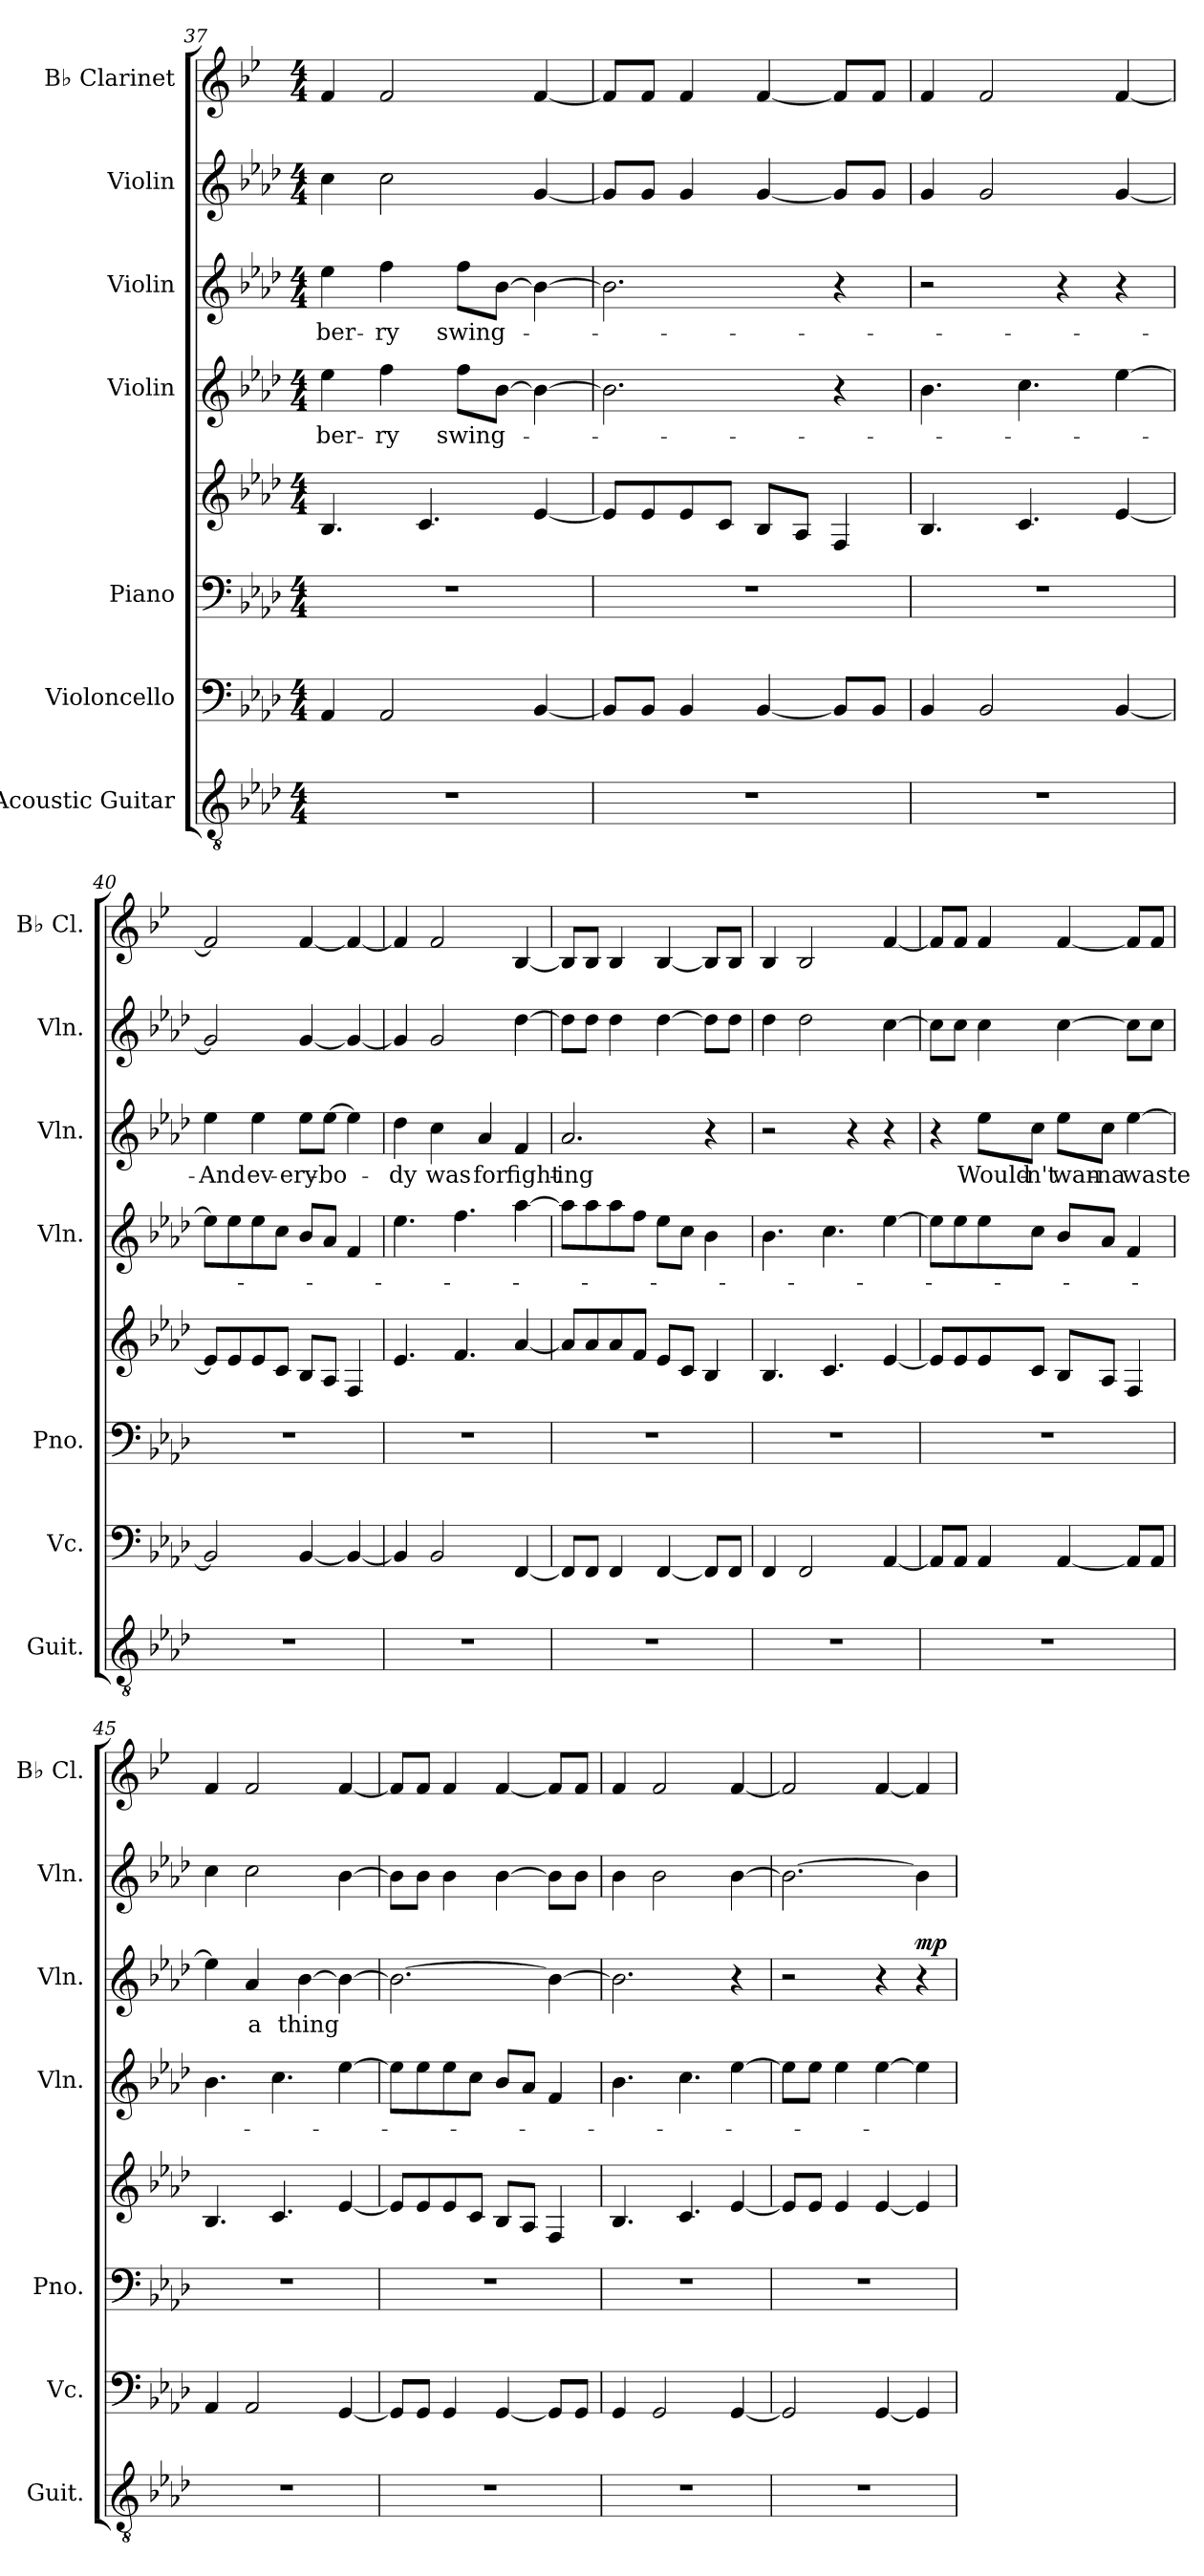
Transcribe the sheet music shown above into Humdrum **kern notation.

**kern	**kern	**kern	**kern	**kern	**text	**kern	**text	**dynam	**kern	**kern
*part7	*part6	*part5	*part5	*part4	*part4	*part3	*part3	*part3	*part2	*part1
*staff8	*staff7	*staff6	*staff5	*staff4	*staff4	*staff3	*staff3	*staff3	*staff2	*staff1
*I"Acoustic Guitar	*I"Violoncello	*I"Piano	*	*I"Violin	*	*I"Violin	*	*	*I"Violin	*I"B♭ Clarinet
*I'Guit.	*I'Vc.	*I'Pno.	*	*I'Vln.	*	*I'Vln.	*	*	*I'Vln.	*I'B♭ Cl.
*clefGv2	*clefF4	*clefF4	*clefG2	*clefG2	*	*clefG2	*	*	*clefG2	*clefG2
*	*	*	*	*	*	*	*	*	*	*ITrd1c2
*k[b-e-a-d-]	*k[b-e-a-d-]	*k[b-e-a-d-]	*k[b-e-a-d-]	*k[b-e-a-d-]	*	*k[b-e-a-d-]	*	*	*k[b-e-a-d-]	*k[b-e-a-d-]
*M4/4	*M4/4	*M4/4	*M4/4	*M4/4	*	*M4/4	*	*	*M4/4	*M4/4
=37	=37	=37	=37	=37	=37	=37	=37	=37	=37	=37
!	!	!	!	!	!LO:LY:b	!	!LO:LY:b	!	!	!
1r	4AA-/	1r	4.B-/	4ee-\	-ber-	4ee-\	-ber-	.	4cc\	4e-/
!	!	!	!	!	!LO:LY:b	!	!LO:LY:b	!	!	!
.	2AA-/	.	.	4ff\	-ry	4ff\	-ry	.	2cc\	2e-/
.	.	.	4.c/	.	.	.	.	.	.	.
!	!	!	!	!	!LO:LY:b	!	!LO:LY:b	!	!	!
.	.	.	.	8ff\L	swing-	8ff\L	swing-	.	.	.
.	.	.	.	[8b-\J	.	[8b-\J	.	.	.	.
.	[4BB-/	.	[4e-/	4b-\_	.	4b-\_	.	.	[4g/	[4e-/
=38	=38	=38	=38	=38	=38	=38	=38	=38	=38	=38
1r	8BB-/L]	1r	8e-/L]	2.b-\]	.	2.b-\]	.	.	8g/L]	8e-/L]
.	8BB-/J	.	8e-/	.	.	.	.	.	8g/J	8e-/J
.	4BB-/	.	8e-/	.	.	.	.	.	4g/	4e-/
.	.	.	8c/J	.	.	.	.	.	.	.
.	[4BB-/	.	8B-/L	.	.	.	.	.	[4g/	[4e-/
.	.	.	8A-/J	.	.	.	.	.	.	.
.	8BB-/L]	.	4F/	4r	.	4r	.	.	8g/L]	8e-/L]
.	8BB-/J	.	.	.	.	.	.	.	8g/J	8e-/J
!!LO:PB:g=z
=39	=39	=39	=39	=39	=39	=39	=39	=39	=39	=39
1r	4BB-/	1r	4.B-/	4.b-\	.	2r	.	.	4g/	4e-/
.	2BB-/	.	.	.	.	.	.	.	2g/	2e-/
.	.	.	4.c/	4.cc\	.	.	.	.	.	.
.	.	.	.	.	.	4r	.	.	.	.
.	[4BB-/	.	[4e-/	[4ee-\	.	4r	.	.	[4g/	[4e-/
=40	=40	=40	=40	=40	=40	=40	=40	=40	=40	=40
!	!	!	!	!	!	!	!LO:LY:b	!	!	!
1r	2BB-/]	1r	8e-/L]	8ee-\L]	.	4ee-\	-And	.	2g/]	2e-/]
.	.	.	8e-/	8ee-\	.	.	.	.	.	.
!	!	!	!	!	!	!	!LO:LY:b	!	!	!
.	.	.	8e-/	8ee-\	.	4ee-\	ev-	.	.	.
.	.	.	8c/J	8cc\J	.	.	.	.	.	.
!	!	!	!	!	!	!	!LO:LY:b	!	!	!
.	[4BB-/	.	8B-/L	8b-/L	.	8ee-\L	-ery-	.	[4g/	[4e-/
!	!	!	!	!	!	!	!LO:LY:b	!	!	!
.	.	.	8A-/J	8a-/J	.	[8ee-\J	-bo-	.	.	.
.	4BB-/_	.	4F/	4f/	.	4ee-\]	.	.	4g/_	4e-/_
=41	=41	=41	=41	=41	=41	=41	=41	=41	=41	=41
!	!	!	!	!	!	!	!LO:LY:b	!	!	!
1r	4BB-/]	1r	4.e-/	4.ee-\	.	4dd-\	-dy	.	4g/]	4e-/]
!	!	!	!	!	!	!	!LO:LY:b	!	!	!
.	2BB-/	.	.	.	.	4cc\	was	.	2g/	2e-/
.	.	.	4.f/	4.ff\	.	.	.	.	.	.
!	!	!	!	!	!	!	!LO:LY:b	!	!	!
.	.	.	.	.	.	4a-/	for	.	.	.
!	!	!	!	!	!	!	!LO:LY:b	!	!	!
.	[4FF/	.	[4a-/	[4aa-\	.	4f/	fight-	.	[4dd-\	[4A-/
=42	=42	=42	=42	=42	=42	=42	=42	=42	=42	=42
!	!	!	!	!	!	!	!LO:LY:b	!	!	!
1r	8FF/L]	1r	8a-/L]	8aa-\L]	.	2.a-/	-ing	.	8dd-\L]	8A-/L]
.	8FF/J	.	8a-/	8aa-\	.	.	.	.	8dd-\J	8A-/J
.	4FF/	.	8a-/	8aa-\	.	.	.	.	4dd-\	4A-/
.	.	.	8f/J	8ff\J	.	.	.	.	.	.
.	[4FF/	.	8e-/L	8ee-\L	.	.	.	.	[4dd-\	[4A-/
.	.	.	8c/J	8cc\J	.	.	.	.	.	.
.	8FF/L]	.	4B-/	4b-\	.	4r	.	.	8dd-\L]	8A-/L]
.	8FF/J	.	.	.	.	.	.	.	8dd-\J	8A-/J
=43	=43	=43	=43	=43	=43	=43	=43	=43	=43	=43
1r	4FF/	1r	4.B-/	4.b-\	.	2r	.	.	4dd-\	4A-/
.	2FF/	.	.	.	.	.	.	.	2dd-\	2A-/
.	.	.	4.c/	4.cc\	.	.	.	.	.	.
.	.	.	.	.	.	4r	.	.	.	.
.	[4AA-/	.	[4e-/	[4ee-\	.	4r	.	.	[4cc\	[4e-/
!!LO:PB:g=z
=44	=44	=44	=44	=44	=44	=44	=44	=44	=44	=44
1r	8AA-/L]	1r	8e-/L]	8ee-\L]	.	4r	.	.	8cc\L]	8e-/L]
.	8AA-/J	.	8e-/	8ee-\	.	.	.	.	8cc\J	8e-/J
!	!	!	!	!	!	!	!LO:LY:b	!	!	!
.	4AA-/	.	8e-/	8ee-\	.	8ee-\L	Would-	.	4cc\	4e-/
!	!	!	!	!	!	!	!LO:LY:b	!	!	!
.	.	.	8c/J	8cc\J	.	8cc\J	-n't	.	.	.
!	!	!	!	!	!	!	!LO:LY:b	!	!	!
.	[4AA-/	.	8B-/L	8b-/L	.	8ee-\L	wan-	.	[4cc\	[4e-/
!	!	!	!	!	!	!	!LO:LY:b	!	!	!
.	.	.	8A-/J	8a-/J	.	8cc\J	-na	.	.	.
!	!	!	!	!	!	!	!LO:LY:b	!	!	!
.	8AA-/L]	.	4F/	4f/	.	[4ee-\	waste	.	8cc\L]	8e-/L]
.	8AA-/J	.	.	.	.	.	.	.	8cc\J	8e-/J
=45	=45	=45	=45	=45	=45	=45	=45	=45	=45	=45
1r	4AA-/	1r	4.B-/	4.b-\	.	4ee-\]	.	.	4cc\	4e-/
!	!	!	!	!	!	!	!LO:LY:b	!	!	!
.	2AA-/	.	.	.	.	4a-/	a	.	2cc\	2e-/
.	.	.	4.c/	4.cc\	.	.	.	.	.	.
!	!	!	!	!	!	!	!LO:LY:b	!	!	!
.	.	.	.	.	.	[4b-\	thing	.	.	.
.	[4GG/	.	[4e-/	[4ee-\	.	4b-\_	.	.	[4b-\	[4e-/
=46	=46	=46	=46	=46	=46	=46	=46	=46	=46	=46
1r	8GG/L]	1r	8e-/L]	8ee-\L]	.	2.b-\_	.	.	8b-\L]	8e-/L]
.	8GG/J	.	8e-/	8ee-\	.	.	.	.	8b-\J	8e-/J
.	4GG/	.	8e-/	8ee-\	.	.	.	.	4b-\	4e-/
.	.	.	8c/J	8cc\J	.	.	.	.	.	.
.	[4GG/	.	8B-/L	8b-/L	.	.	.	.	[4b-\	[4e-/
.	.	.	8A-/J	8a-/J	.	.	.	.	.	.
.	8GG/L]	.	4F/	4f/	.	4b-\_	.	.	8b-\L]	8e-/L]
.	8GG/J	.	.	.	.	.	.	.	8b-\J	8e-/J
=47	=47	=47	=47	=47	=47	=47	=47	=47	=47	=47
1r	4GG/	1r	4.B-/	4.b-\	.	2.b-\]	.	.	4b-\	4e-/
.	2GG/	.	.	.	.	.	.	.	2b-\	2e-/
.	.	.	4.c/	4.cc\	.	.	.	.	.	.
.	[4GG/	.	[4e-/	[4ee-\	.	4r	.	.	[4b-\	[4e-/
=48	=48	=48	=48	=48	=48	=48	=48	=48	=48	=48
1r	2GG/]	1r	8e-/L]	8ee-\L]	.	2r	.	.	2.b-\_	2e-/]
.	.	.	8e-/J	8ee-\J	.	.	.	.	.	.
.	.	.	4e-/	4ee-\	.	.	.	.	.	.
.	[4GG/	.	[4e-/	[4ee-\	.	4r	.	.	.	[4e-/
!	!	!	!	!	!	!	!	!LO:DY:b	!	!
.	4GG/]	.	4e-/]	4ee-\]	.	4r	.	mp	4b-\]	4e-/]
=	=	=	=	=	=	=	=	=	=	=
*-	*-	*-	*-	*-	*-	*-	*-	*-	*-	*-
